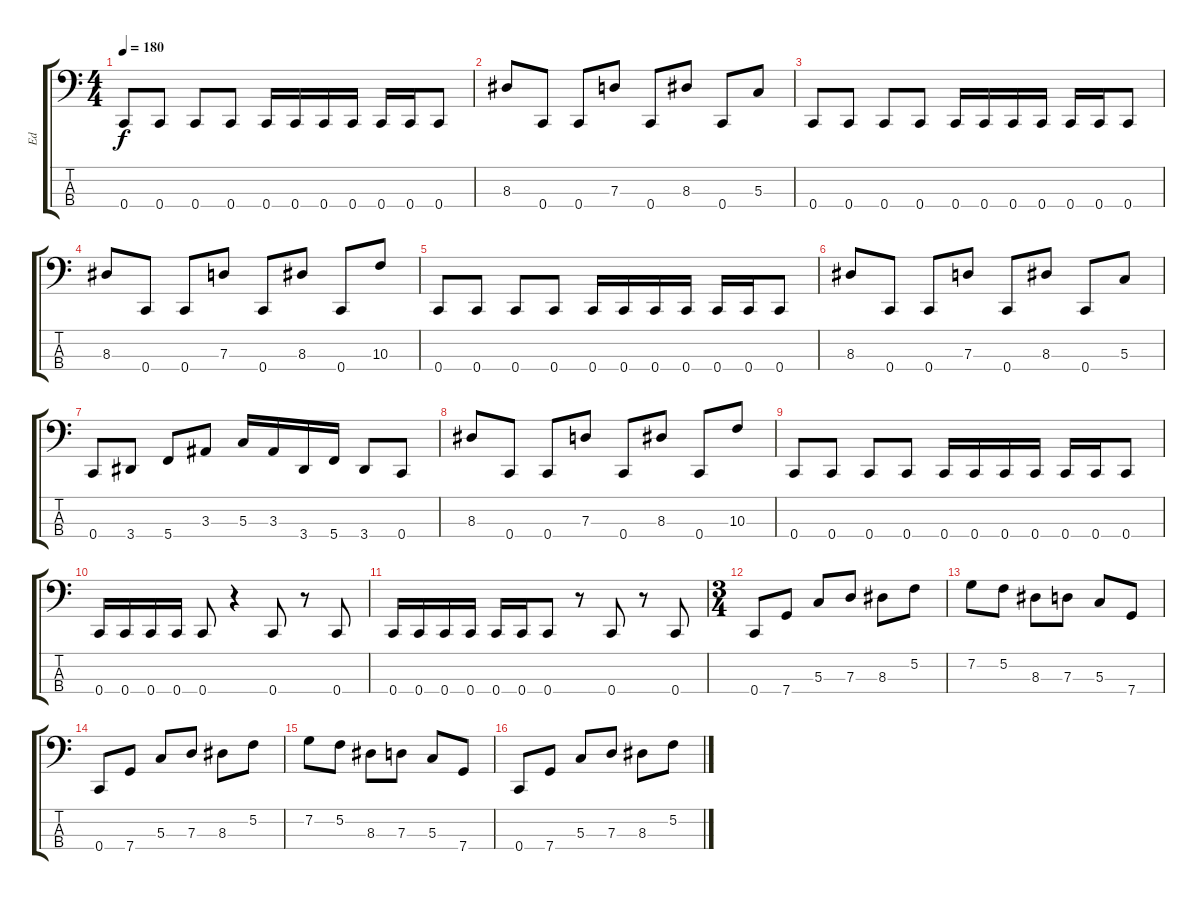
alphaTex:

\track ("Ed" "Ed") {instrument electricbassfinger}
\staff {score tabs}
\tuning (F2 C2 G1 C1) {hide}
\ts (4 4)
\tempo 180
\clef f4
\ks c
0.4.8{dy f} 0.4.8 0.4.8 0.4.8 0.4.16 0.4.16 0.4.16 0.4.16 0.4.16 0.4.16 0.4.8 |
8.3.8 0.4.8 0.4.8 7.3.8 0.4.8 8.3.8 0.4.8 5.3.8 |
0.4.8 0.4.8 0.4.8 0.4.8 0.4.16 0.4.16 0.4.16 0.4.16 0.4.16 0.4.16 0.4.8 |
8.3.8 0.4.8 0.4.8 7.3.8 0.4.8 8.3.8 0.4.8 10.3.8 |
0.4.8 0.4.8 0.4.8 0.4.8 0.4.16 0.4.16 0.4.16 0.4.16 0.4.16 0.4.16 0.4.8 |
8.3.8 0.4.8 0.4.8 7.3.8 0.4.8 8.3.8 0.4.8 5.3.8 |
0.4.8 3.4.8 5.4.8 3.3.8 5.3.16 3.3.16 3.4.16 5.4.16 3.4.8 0.4.8 |
8.3.8 0.4.8 0.4.8 7.3.8 0.4.8 8.3.8 0.4.8 10.3.8 |
0.4.8 0.4.8 0.4.8 0.4.8 0.4.16 0.4.16 0.4.16 0.4.16 0.4.16 0.4.16 0.4.8 |
0.4.16 0.4.16 0.4.16 0.4.16 0.4.8 r.4 0.4.8 r.8 0.4.8 |
0.4.16 0.4.16 0.4.16 0.4.16 0.4.16 0.4.16 0.4.8 r.8 0.4.8 r.8 0.4.8 |
\ts (3 4)
0.4.8 7.4.8 5.3.8 7.3.8 8.3.8 5.2.8 |
7.2.8 5.2.8 8.3.8 7.3.8 5.3.8 7.4.8 |
0.4.8 7.4.8 5.3.8 7.3.8 8.3.8 5.2.8 |
7.2.8 5.2.8 8.3.8 7.3.8 5.3.8 7.4.8 |
0.4.8 7.4.8 5.3.8 7.3.8 8.3.8 5.2.8
